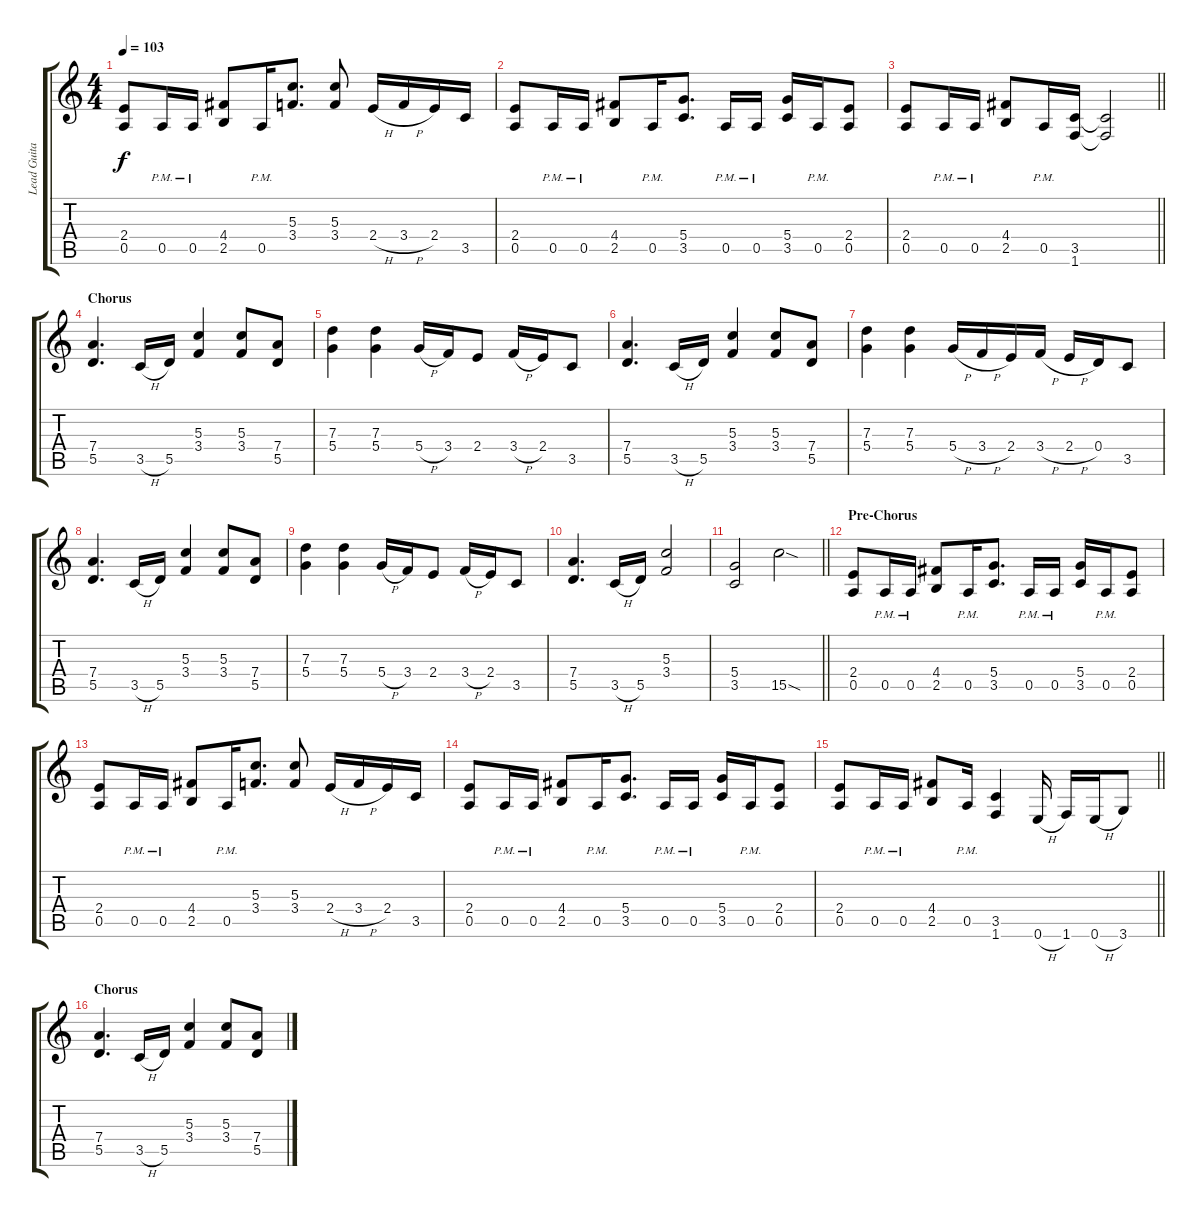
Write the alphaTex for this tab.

\track ("Lead Guitar" "Lead Guita") {instrument distortionguitar}
\staff {score tabs}
\tuning (E4 B3 G3 D3 A2 E2) {hide}
\ts (4 4)
\tempo 103
\clef g2
\ks c
(2.4 0.5).8{dy f} 0.5{pm}.16 0.5{pm}.16 (4.4 2.5).8 0.5{pm}.16 (5.3 3.4).8{d} (5.3 3.4).8 2.4{h}.16 3.4{h}.16 2.4.16 3.5.16 |
(2.4 0.5).8 0.5{pm}.16 0.5{pm}.16 (4.4 2.5).8 0.5{pm}.16 (5.4 3.5).8{d} 0.5{pm}.16 0.5{pm}.16 (5.4 3.5).16 0.5{pm}.16 (2.4 0.5).8 |
\barLineRight lightlight
(2.4 0.5).8 0.5{pm}.16 0.5{pm}.16 (4.4 2.5).8 0.5{pm}.16 (3.5 1.6).16 (3.5{t} 1.6{t}).2 |
\section ("" "Chorus")
(7.4 5.5).4{d} 3.5{h}.16 5.5.16 (5.3 3.4).4 (5.3 3.4).8 (7.4 5.5).8 |
(7.3 5.4).4 (7.3 5.4).4 5.4{h}.16 3.4.16 2.4.8 3.4{h}.16 2.4.16 3.5.8 |
(7.4 5.5).4{d} 3.5{h}.16 5.5.16 (5.3 3.4).4 (5.3 3.4).8 (7.4 5.5).8 |
(7.3 5.4).4 (7.3 5.4).4 5.4{h}.16 3.4{h}.16 2.4.16 3.4{h}.16 2.4{h}.16 0.4.16 3.5.8 |
(7.4 5.5).4{d} 3.5{h}.16 5.5.16 (5.3 3.4).4 (5.3 3.4).8 (7.4 5.5).8 |
(7.3 5.4).4 (7.3 5.4).4 5.4{h}.16 3.4.16 2.4.8 3.4{h}.16 2.4.16 3.5.8 |
(7.4 5.5).4{d} 3.5{h}.16 5.5.16 (5.3 3.4).2 |
\barLineRight lightlight
(5.4 3.5).2 15.5{sod}.2 |
\section ("" "Pre-Chorus")
(2.4 0.5).8 0.5{pm}.16 0.5{pm}.16 (4.4 2.5).8 0.5{pm}.16 (5.4 3.5).8{d} 0.5{pm}.16 0.5{pm}.16 (5.4 3.5).16 0.5{pm}.16 (2.4 0.5).8 |
(2.4 0.5).8 0.5{pm}.16 0.5{pm}.16 (4.4 2.5).8 0.5{pm}.16 (5.3 3.4).8{d} (5.3 3.4).8 2.4{h}.16 3.4{h}.16 2.4.16 3.5.16 |
(2.4 0.5).8 0.5{pm}.16 0.5{pm}.16 (4.4 2.5).8 0.5{pm}.16 (5.4 3.5).8{d} 0.5{pm}.16 0.5{pm}.16 (5.4 3.5).16 0.5{pm}.16 (2.4 0.5).8 |
\barLineRight lightlight
(2.4 0.5).8 0.5{pm}.16 0.5{pm}.16 (4.4 2.5).8 0.5{pm}.16 (3.5 1.6).4 0.6{h}.16 1.6.16 0.6{h}.16 3.6.8 |
\section ("" "Chorus")
(7.4 5.5).4{d} 3.5{h}.16 5.5.16 (5.3 3.4).4 (5.3 3.4).8 (7.4 5.5).8
